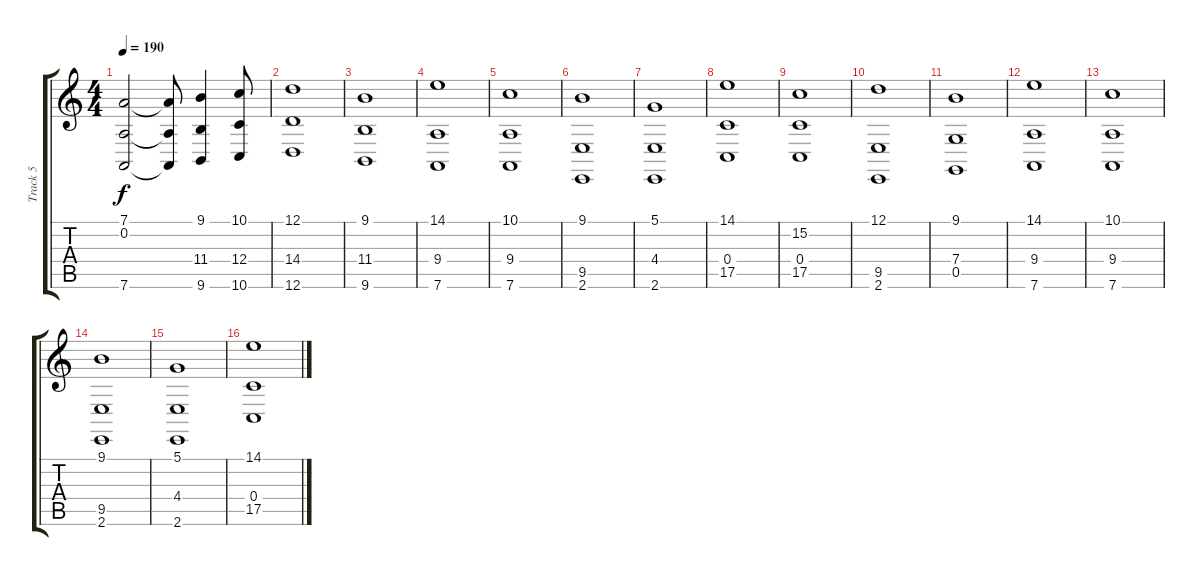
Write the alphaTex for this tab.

\track ("Track 5" "Track 5") {instrument stringensemble1}
\staff {score tabs}
\tuning (D4 A3 F3 C3 G2 D2) {hide}
\ts (4 4)
\tempo 190
\clef g2
\ks c
(7.1 0.2 7.6).2{dy f} (7.1{t} 0.2{t} 7.6{t}).8 (9.1 11.4 9.6).4 (10.1 12.4 10.6).8 |
(12.1 14.4 12.6).1 |
(9.1 11.4 9.6).1 |
(14.1 9.4 7.6).1 |
(10.1 9.4 7.6).1 |
(9.1 9.5 2.6).1 |
(5.1 4.4 2.6).1 |
(14.1 0.4 17.5).1 |
(15.2 0.4 17.5).1 |
(12.1 9.5 2.6).1 |
(9.1 7.4 0.5).1 |
(14.1 9.4 7.6).1 |
(10.1 9.4 7.6).1 |
(9.1 9.5 2.6).1 |
(5.1 4.4 2.6).1 |
(14.1 0.4 17.5).1
